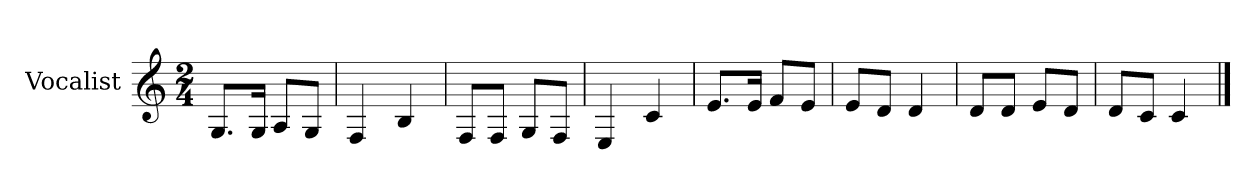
**kern
*part1
*staff1
*I"Vocalist
*k[]
*C:
*M2/4
=
8.GL
16GJk
8AL
8GJ
=1
4F
4B
=2
8FL
8FJ
8GL
8FJ
=3
4E
4c
=4
8.eL
16eJk
8fL
8eJ
=5
8eL
8dJ
4d
=6
8dL
8dJ
8eL
8dJ
=7
8dL
8cJ
4c
==
*-
